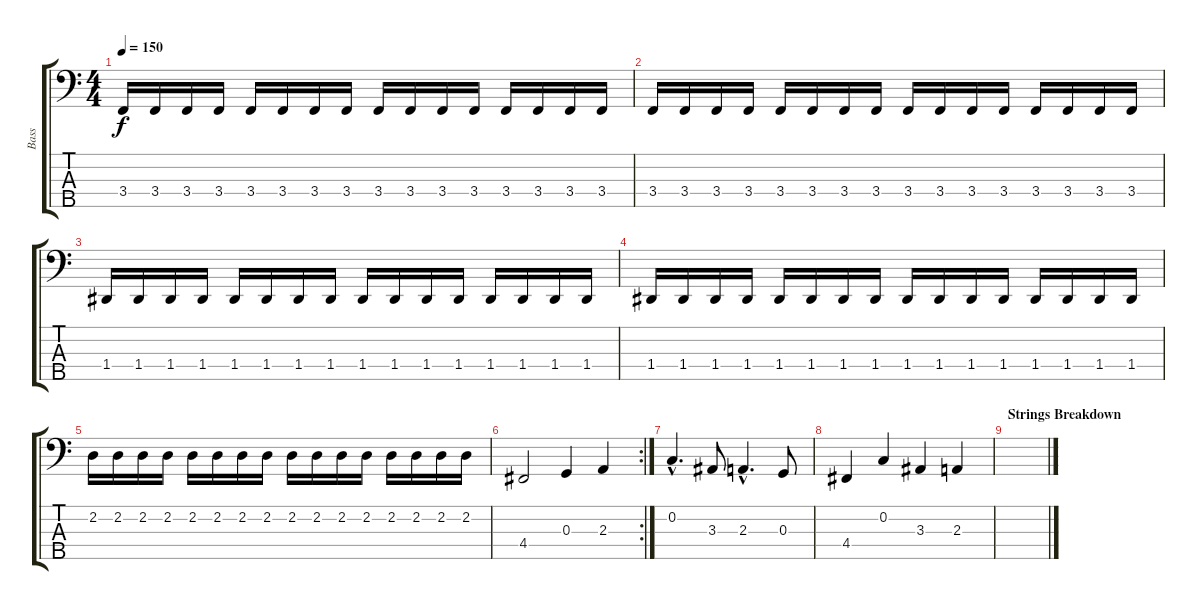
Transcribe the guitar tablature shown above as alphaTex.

\track ("Bass" "Bass") {instrument electricbassfinger}
\staff {score tabs}
\tuning (F2 C2 G1 D1 A0) {hide}
\ts (4 4)
\tempo 150
\clef f4
\ks c
3.4.16{dy f} 3.4.16 3.4.16 3.4.16 3.4.16 3.4.16 3.4.16 3.4.16 3.4.16 3.4.16 3.4.16 3.4.16 3.4.16 3.4.16 3.4.16 3.4.16 |
3.4.16 3.4.16 3.4.16 3.4.16 3.4.16 3.4.16 3.4.16 3.4.16 3.4.16 3.4.16 3.4.16 3.4.16 3.4.16 3.4.16 3.4.16 3.4.16 |
1.4.16 1.4.16 1.4.16 1.4.16 1.4.16 1.4.16 1.4.16 1.4.16 1.4.16 1.4.16 1.4.16 1.4.16 1.4.16 1.4.16 1.4.16 1.4.16 |
1.4.16 1.4.16 1.4.16 1.4.16 1.4.16 1.4.16 1.4.16 1.4.16 1.4.16 1.4.16 1.4.16 1.4.16 1.4.16 1.4.16 1.4.16 1.4.16 |
2.2.16 2.2.16 2.2.16 2.2.16 2.2.16 2.2.16 2.2.16 2.2.16 2.2.16 2.2.16 2.2.16 2.2.16 2.2.16 2.2.16 2.2.16 2.2.16 |
\rc 2
4.4.2 0.3.4 2.3.4 |
0.2{hac}.4{d} 3.3.8 2.3{hac}.4{d} 0.3.8 |
4.4.4 0.2.4 3.3.4 2.3.4 |
\section ("" "Strings Breakdown")
